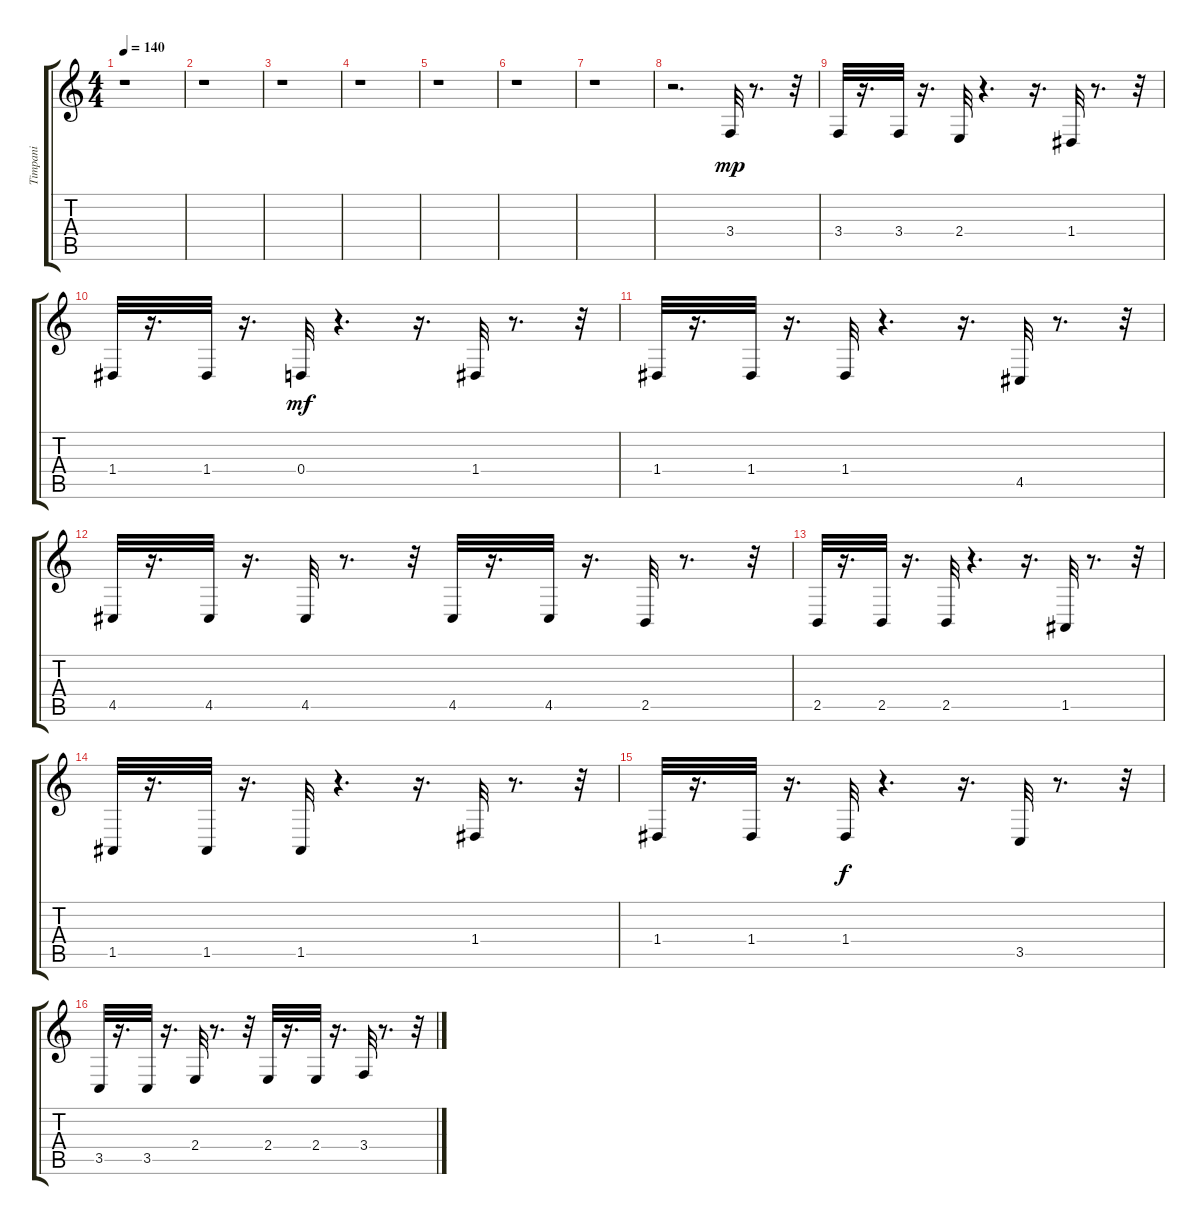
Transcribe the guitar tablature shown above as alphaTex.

\track ("Timpani" "Timpani") {instrument timpani}
\staff {score tabs}
\tuning (E4 B3 G3 D3 A2 E2) {hide}
\ts (4 4)
\tempo 140
\clef g2
\ks c
r.1{dy fff} |
r.1 |
r.1 |
r.1 |
r.1 |
r.1 |
r.1 |
r.2{d} 3.4.32{dy mp} r.8{d} r.32 |
3.4.32 r.16{d} 3.4.32 r.16{d} 2.4.32 r.4{d} r.16{d} 1.4.32 r.8{d} r.32 |
1.4.32 r.16{d} 1.4.32 r.16{d} 0.4.32{dy mf} r.4{d} r.16{d} 1.4.32 r.8{d} r.32 |
1.4.32 r.16{d} 1.4.32 r.16{d} 1.4.32 r.4{d} r.16{d} 4.5.32 r.8{d} r.32 |
4.5.32 r.16{d} 4.5.32 r.16{d} 4.5.32 r.8{d} r.32 4.5.32 r.16{d} 4.5.32 r.16{d} 2.5.32 r.8{d} r.32 |
2.5.32 r.16{d} 2.5.32 r.16{d} 2.5.32 r.4{d} r.16{d} 1.5.32 r.8{d} r.32 |
1.5.32 r.16{d} 1.5.32 r.16{d} 1.5.32 r.4{d} r.16{d} 1.4.32 r.8{d} r.32 |
1.4.32 r.16{d} 1.4.32 r.16{d} 1.4.32{dy f} r.4{d} r.16{d} 3.5.32 r.8{d} r.32 |
3.5.32 r.16{d} 3.5.32 r.16{d} 2.4.32 r.8{d} r.32 2.4.32 r.16{d} 2.4.32 r.16{d} 3.4.32 r.8{d} r.32
